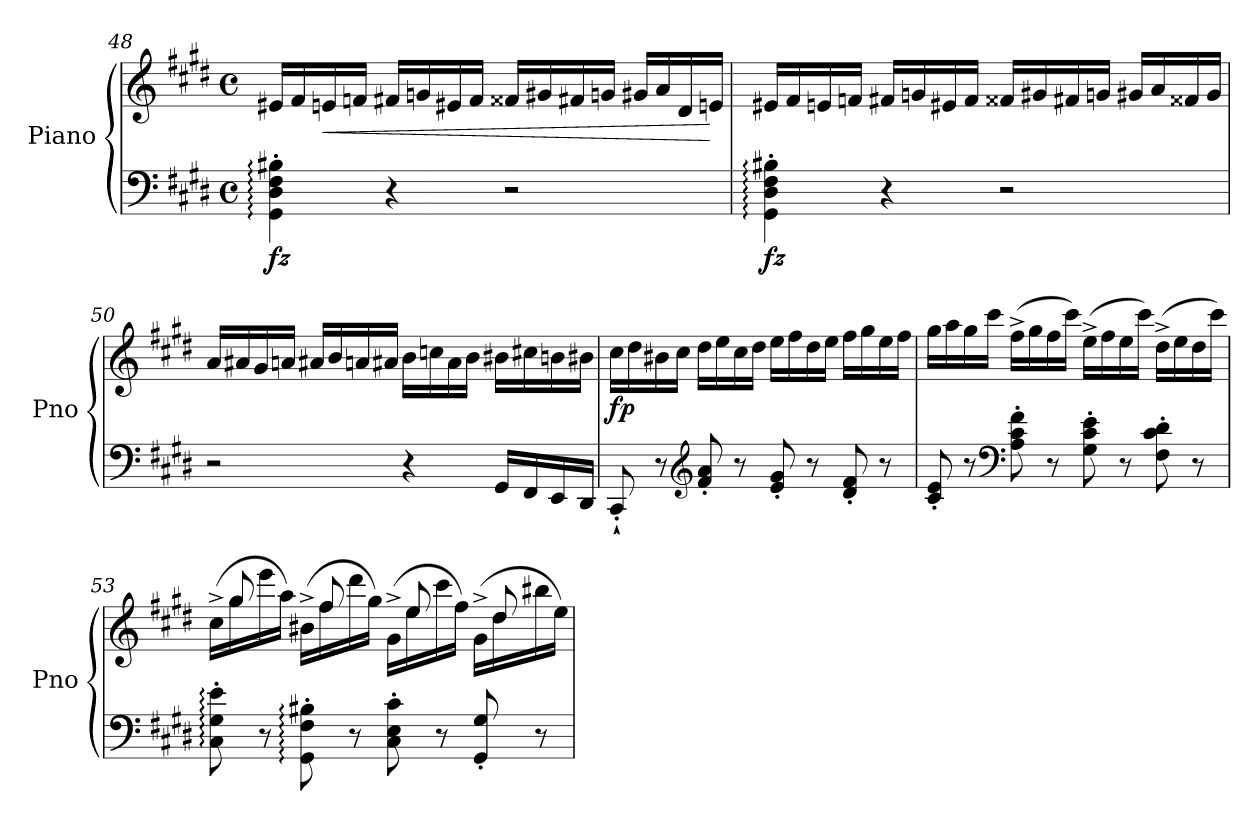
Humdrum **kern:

**kern	**kern	**dynam
*part1	*part1	*part1
*staff2	*staff1	*staff1/2
*I"Piano	*	*
*I'Pno	*	*
*clefF4	*clefG2	*
*k[f#c#g#d#]	*k[f#c#g#d#]	*
*M4/4	*M4/4	*
*met(c)	*met(c)	*
=48	=48	=48
!	!	!LO:DY:b=2
4GG#\:' 4D#\:' 4F#\:' 4B#X\:'	16e#X/LL	fz
.	16f#/	.
!	!	!LO:HP:b
.	16en/	<
.	16fn/JJ	.
4r	16f#X/LL	.
.	16gn/	.
.	16e#X/	.
.	16f#/JJ	.
2r	16f##X/LL	.
.	16g#X/	.
.	16f#X/	.
.	16gn/JJ	.
.	16g#X/LL	.
.	16a/	.
.	16d#/	.
.	16en/JJ	[
!!LO:LB:g=z
=49	=49	=49
!	!	!LO:DY:b=2
4GG#\:' 4D#\:' 4F#\:' 4B#X\:'	16e#X/LL	fz
.	16f#/	.
.	16en/	.
.	16fn/JJ	.
4r	16f#X/LL	.
.	16gn/	.
.	16e#X/	.
.	16f#/JJ	.
!	!	!LO:DY:b
2r	16f##X/LL	other-dynamics
.	16g#X/	.
.	16f#X/	.
.	16gn/JJ	.
.	16g#X/LL	.
.	16a/	.
.	16f##X/	.
.	16g#/JJ	.
=50	=50	=50
2r	16a/LL	.
.	16a#X/	.
.	16g#/	.
.	16an/JJ	.
.	16a#X/LL	.
.	16b/	.
.	16an/	.
.	16a#X/JJ	.
4r	16b\LL	.
.	16ccn\	.
.	16a#\	.
.	16b\JJ	.
16GG#/LL	16b#X\LL	.
16FF#/	16cc#X\	.
16EE/	16bn\	.
16DD#/JJ	16b#X\JJ	.
!!LO:PB:g=z
=51	=51	=51
!	!	!LO:DY:b
8CC#`'/	16cc#\LL	fp
.	16dd#\	.
8r	16b#X\	.
.	16cc#\JJ	.
*clefG2	*	*
8f#/' 8a/'	16dd#\LL	.
.	16ee\	.
8r	16cc#\	.
.	16dd#\JJ	.
!	!	!LO:DY:b
8e/' 8g#/'	16ee\LL	other-dynamics
.	16ff#\	.
8r	16dd#\	.
.	16ee\JJ	.
8d#/' 8f#/'	16ff#\LL	.
.	16gg#\	.
8r	16ee\	.
.	16ff#\JJ	.
=52	=52	=52
8c#/' 8e/'	16gg#\LL	.
.	16aa\	.
8r	16gg#\	.
.	16ccc#\JJ	.
*clefF4	*	*
8A\' 8c#\' 8f#\'	(16ff#^\LL	.
.	16gg#\	.
8r	16ff#\	.
.	16ccc#\JJ)	.
8G#\' 8c#\' 8e\'	(16ee^\LL	.
.	16ff#\	.
8r	16ee\	.
.	16ccc#\JJ)	.
8F#\' 8c#\' 8d#\'	(16dd#^\LL	.
.	16ee\	.
8r	16dd#\	.
.	16ccc#\JJ)	.
!!LO:LB:g=z
=53	=53	=53
*	*^	*
8C#\:' 8G#\:' 8e\:'	(>16cc#^\LL	16ryy	.
.	16gg#\	8gg#/	.
8r	16eee\	.	.
.	16aa\JJ)	8ryy	.
8GG#\:' 8F#\:' 8B#X\:'	(>16b#X^\LL	.	.
.	16ff#\	8ff#/	.
8r	16ddd#\	.	.
.	16gg#\JJ)	8ryy	.
8C#\' 8E\' 8c#\'	(>16g#^\LL	.	.
.	16ee\	8ee/	.
8r	16ccc#\	.	.
.	16ff#\JJ)	8ryy	.
8GG#/' 8G#/'	(>16g#^\LL	.	.
.	16dd#\	8dd#/	.
8r	16bb#X\	.	.
.	16ee\JJ)	16ryy	.
*	*v	*v	*
=	=	=
*-	*-	*-
